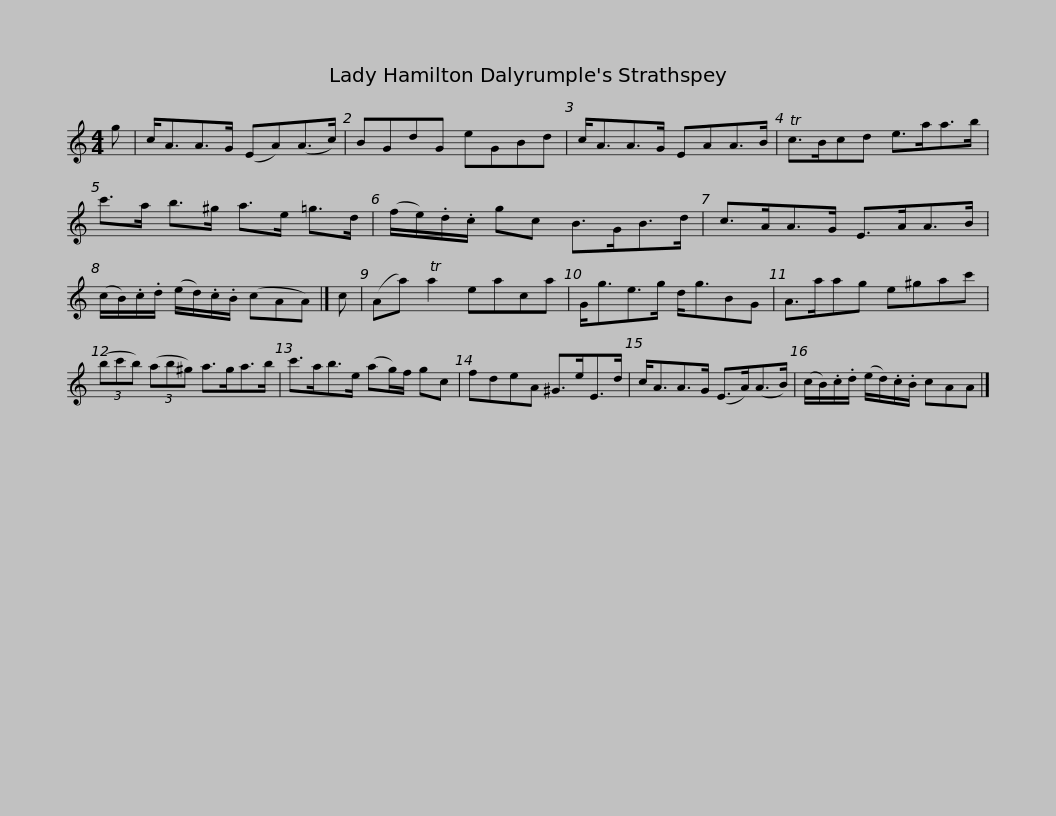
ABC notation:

X:1
L:1/8
M:4/4
I:linebreak $
K:C
V:1 treble
V:1
 g | c<AA>G (EA)(A>c) | BGdG eGBd | c<AA>G EAA>B | Tc>Bcd e>aa>b |$ %5
 c'>a b>^g a>e =g>d | (f/e/).d/.c/ gc B>GB>d | c>AA>G E>AA>B | (c/B/).c/.d/ (e/d/).c/.B/ (cAA) |] c |$ %10
 (Aa) Ta2 eaca | G<ge>g d<gBG | A>aag e^gac' | (3(bc'b) (3(ab^g) a>ga>b |$ c'>ab>e (ag/)f/ gc | %15
 fdeA ^G>eE>d | c<AA>G (E>A)(A>B) | (c/B/).c/.d/ (e/d/).c/.B/ cAA |] %18
